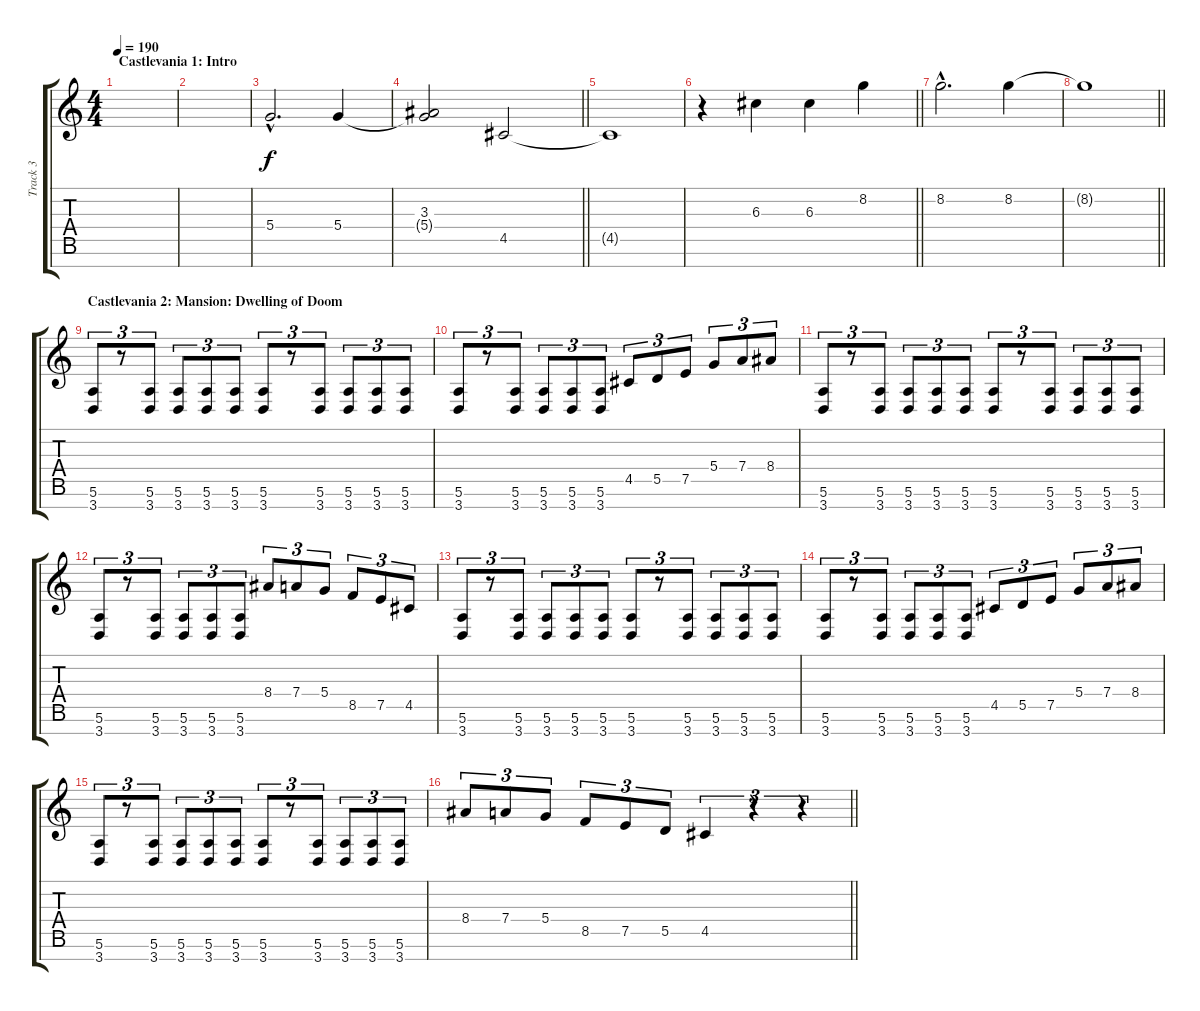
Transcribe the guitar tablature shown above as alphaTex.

\track ("Track 3" "Track 3") {instrument distortionguitar}
\staff {score tabs}
\tuning (E4 B3 G3 D3 A2 E2 B1) {hide}
\ts (4 4)
\section ("" "Castlevania 1: Intro")
\tempo 190
\clef g2
\ks c
|
|
5.4{hac}.2{d} 5.4.4 |
\barLineRight lightlight
(3.3 5.4{t}).2 4.5.2 |
4.5{t}.1 |
\barLineRight lightlight
r.4 6.3.4 6.3.4 8.2.4 |
8.2{hac}.2{d} 8.2.4 |
\barLineRight lightlight
8.2{t}.1 |
\section ("" "Castlevania 2: Mansion: Dwelling of Doom")
(5.6 3.7).8{tu (3 2)} r.8{tu (3 2)} (5.6 3.7).8{tu (3 2)} (5.6 3.7).8{tu (3 2)} (5.6 3.7).8{tu (3 2)} (5.6 3.7).8{tu (3 2)} (5.6 3.7).8{tu (3 2)} r.8{tu (3 2)} (5.6 3.7).8{tu (3 2)} (5.6 3.7).8{tu (3 2)} (5.6 3.7).8{tu (3 2)} (5.6 3.7).8{tu (3 2)} |
(5.6 3.7).8{tu (3 2)} r.8{tu (3 2)} (5.6 3.7).8{tu (3 2)} (5.6 3.7).8{tu (3 2)} (5.6 3.7).8{tu (3 2)} (5.6 3.7).8{tu (3 2)} 4.5.8{tu (3 2)} 5.5.8{tu (3 2)} 7.5.8{tu (3 2)} 5.4.8{tu (3 2)} 7.4.8{tu (3 2)} 8.4.8{tu (3 2)} |
(5.6 3.7).8{tu (3 2)} r.8{tu (3 2)} (5.6 3.7).8{tu (3 2)} (5.6 3.7).8{tu (3 2)} (5.6 3.7).8{tu (3 2)} (5.6 3.7).8{tu (3 2)} (5.6 3.7).8{tu (3 2)} r.8{tu (3 2)} (5.6 3.7).8{tu (3 2)} (5.6 3.7).8{tu (3 2)} (5.6 3.7).8{tu (3 2)} (5.6 3.7).8{tu (3 2)} |
(5.6 3.7).8{tu (3 2)} r.8{tu (3 2)} (5.6 3.7).8{tu (3 2)} (5.6 3.7).8{tu (3 2)} (5.6 3.7).8{tu (3 2)} (5.6 3.7).8{tu (3 2)} 8.4.8{tu (3 2)} 7.4.8{tu (3 2)} 5.4.8{tu (3 2)} 8.5.8{tu (3 2)} 7.5.8{tu (3 2)} 4.5.8{tu (3 2)} |
(5.6 3.7).8{tu (3 2)} r.8{tu (3 2)} (5.6 3.7).8{tu (3 2)} (5.6 3.7).8{tu (3 2)} (5.6 3.7).8{tu (3 2)} (5.6 3.7).8{tu (3 2)} (5.6 3.7).8{tu (3 2)} r.8{tu (3 2)} (5.6 3.7).8{tu (3 2)} (5.6 3.7).8{tu (3 2)} (5.6 3.7).8{tu (3 2)} (5.6 3.7).8{tu (3 2)} |
(5.6 3.7).8{tu (3 2)} r.8{tu (3 2)} (5.6 3.7).8{tu (3 2)} (5.6 3.7).8{tu (3 2)} (5.6 3.7).8{tu (3 2)} (5.6 3.7).8{tu (3 2)} 4.5.8{tu (3 2)} 5.5.8{tu (3 2)} 7.5.8{tu (3 2)} 5.4.8{tu (3 2)} 7.4.8{tu (3 2)} 8.4.8{tu (3 2)} |
(5.6 3.7).8{tu (3 2)} r.8{tu (3 2)} (5.6 3.7).8{tu (3 2)} (5.6 3.7).8{tu (3 2)} (5.6 3.7).8{tu (3 2)} (5.6 3.7).8{tu (3 2)} (5.6 3.7).8{tu (3 2)} r.8{tu (3 2)} (5.6 3.7).8{tu (3 2)} (5.6 3.7).8{tu (3 2)} (5.6 3.7).8{tu (3 2)} (5.6 3.7).8{tu (3 2)} |
\barLineRight lightlight
8.4.8{tu (3 2)} 7.4.8{tu (3 2)} 5.4.8{tu (3 2)} 8.5.8{tu (3 2)} 7.5.8{tu (3 2)} 5.5.8{tu (3 2)} 4.5.4{tu (3 2)} r.4{tu (3 2)} r.4{tu (3 2)}
